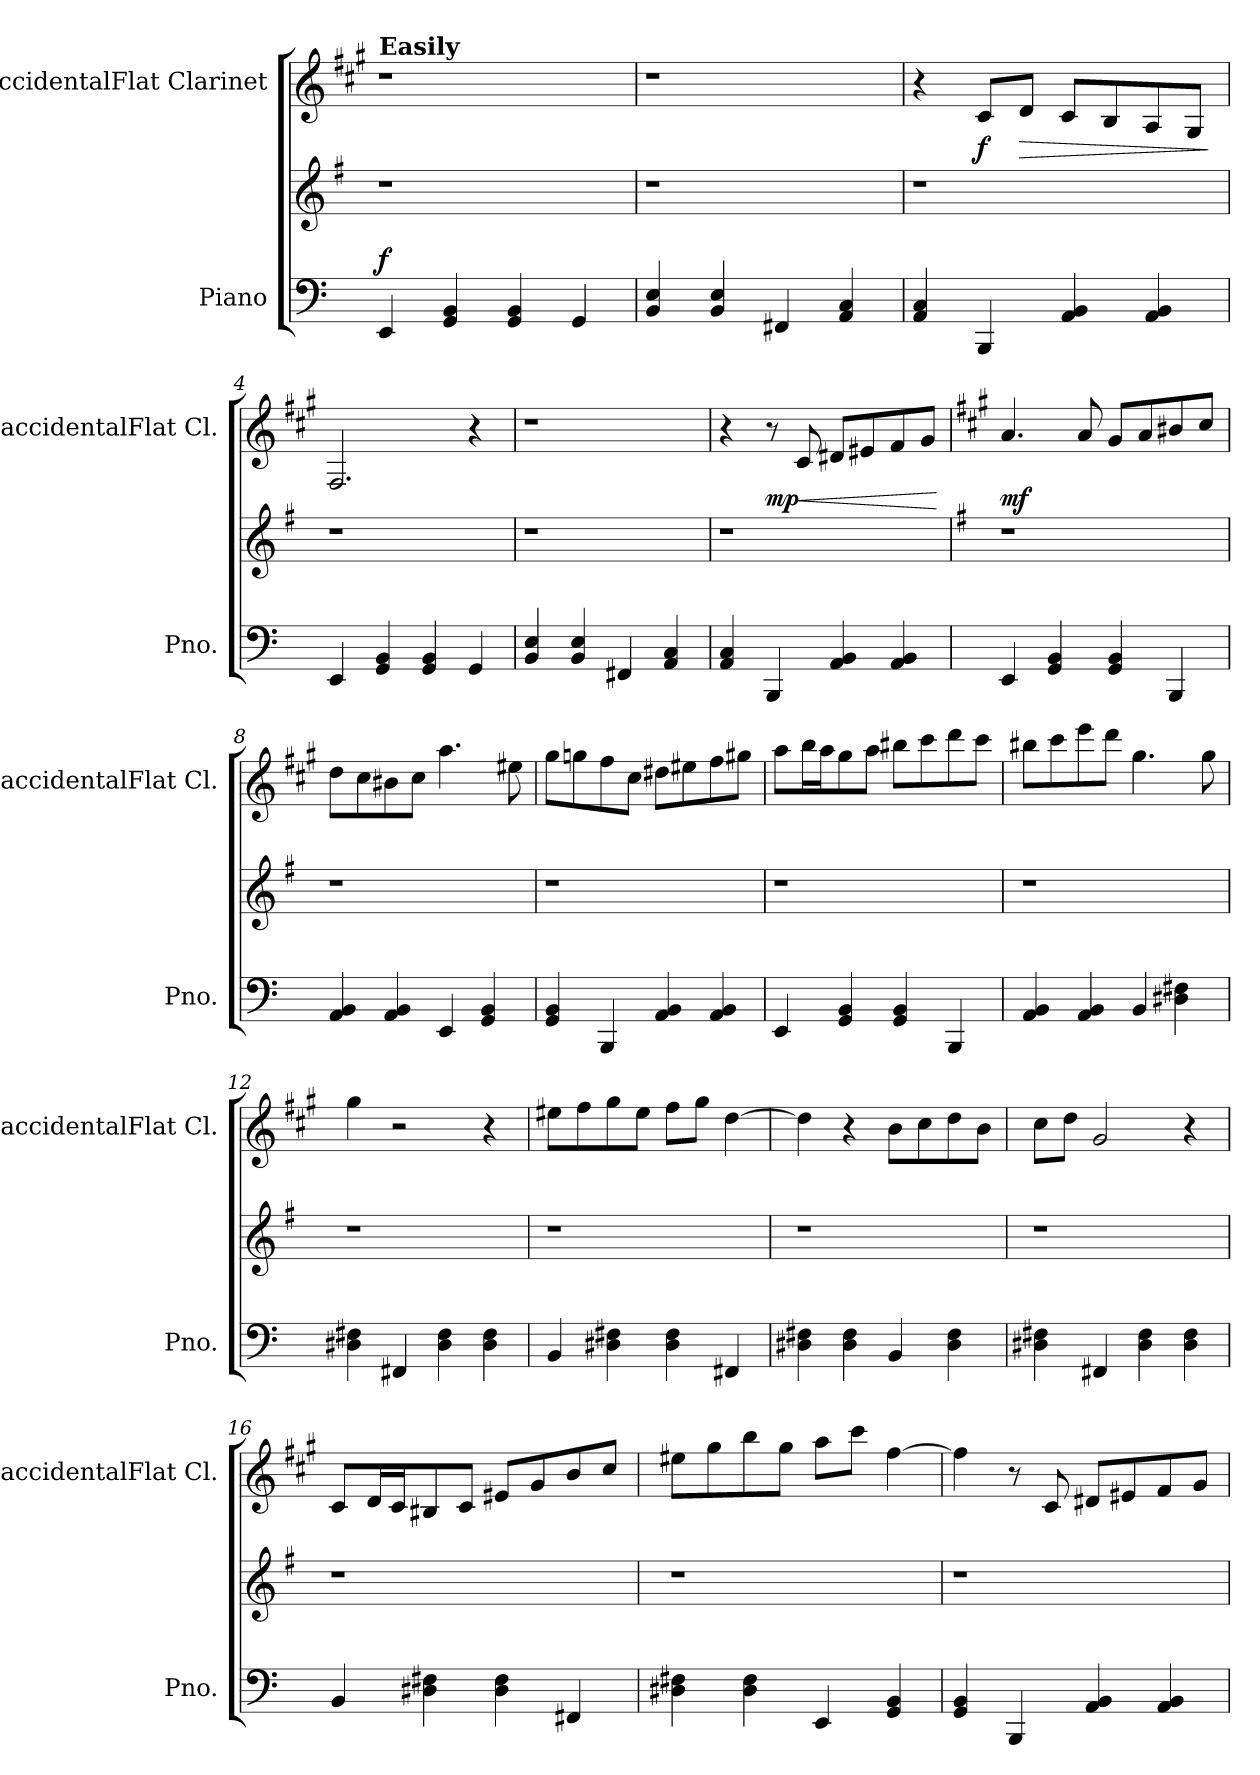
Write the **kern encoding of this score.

**kern	**kern	**dynam	**kern	**dynam
*part2	*part2	*part2	*part1	*part1
*staff3	*staff2	*staff2/3	*staff1	*staff1
*I"Piano	*	*	*I"BaccidentalFlat Clarinet	*
*I'Pno.	*	*	*I'BaccidentalFlat Cl.	*
*clefF4	*clefG2	*	*clefG2	*
*	*	*	*ITrd1c2	*
*	*k[f#]	*	*k[f#]	*
=1	=1	=1	=1	=1
!	!	!	!LO:TX:a:B:t=Easily	!
!	!	!LO:DY:a=2	!	!
4EE/	1r	f	1r	.
4GG/ 4BB/	.	.	.	.
4GG/ 4BB/	.	.	.	.
4GG/	.	.	.	.
=2	=2	=2	=2	=2
4BB/ 4E/	1r	.	1r	.
4BB/ 4E/	.	.	.	.
4FF#X/	.	.	.	.
4AA/ 4C/	.	.	.	.
=3	=3	=3	=3	=3
4AA/ 4C/	1r	.	4r	.
!	!	!	!	!LO:DY:b
4BBB/	.	.	8B/L	f
!	!	!	!	!LO:HP:b
.	.	.	8c/J	>
4AA/ 4BB/	.	.	8B/L	.
.	.	.	8A/	.
4AA/ 4BB/	.	.	8G/	.
.	.	.	8F#/J	.
.	.	.	.	]
=4	=4	=4	=4	=4
4EE/	1r	.	2.E/	.
4GG/ 4BB/	.	.	.	.
4GG/ 4BB/	.	.	.	.
4GG/	.	.	4r	.
=5	=5	=5	=5	=5
4BB/ 4E/	1r	.	1r	.
4BB/ 4E/	.	.	.	.
4FF#X/	.	.	.	.
4AA/ 4C/	.	.	.	.
!!LO:LB:g=z
=6	=6	=6	=6	=6
4AA/ 4C/	1r	.	4r	.
!	!	!	!	!LO:DY:b
4BBB/	.	.	8r	mp
!	!	!	!	!LO:HP:b
.	.	.	8B/	<
4AA/ 4BB/	.	.	8c#X/L	.
.	.	.	8d#X/	.
4AA/ 4BB/	.	.	8e/	.
.	.	.	8f#/J	.
.	.	.	.	[
=7	=7	=7	=7	=7
*	*	*	*k[f#]	*
!	!	!	!	!LO:DY:b
4EE/	1r	.	4.g/	mf
4GG/ 4BB/	.	.	.	.
.	.	.	8g/	.
4GG/ 4BB/	.	.	8f#/L	.
.	.	.	8g/	.
4BBB/	.	.	8a#X/	.
.	.	.	8b/J	.
=8	=8	=8	=8	=8
4AA/ 4BB/	1r	.	8cc\L	.
.	.	.	8b\	.
4AA/ 4BB/	.	.	8a#X\	.
.	.	.	8b\J	.
4EE/	.	.	4.gg\	.
4GG/ 4BB/	.	.	.	.
.	.	.	8dd#X\	.
=9	=9	=9	=9	=9
4GG/ 4BB/	1r	.	8ff#\L	.
.	.	.	8ffn\	.
4BBB/	.	.	8ee\	.
.	.	.	8b\J	.
4AA/ 4BB/	.	.	8cc#X\L	.
.	.	.	8dd#X\	.
4AA/ 4BB/	.	.	8ee\	.
.	.	.	8ff#X\J	.
!!LO:LB:g=z
=10	=10	=10	=10	=10
4EE/	1r	.	8gg\L	.
.	.	.	16aa\L	.
.	.	.	16gg\J	.
4GG/ 4BB/	.	.	8ff#\	.
.	.	.	8gg\J	.
4GG/ 4BB/	.	.	8aa#X\L	.
.	.	.	8bb\	.
4BBB/	.	.	8ccc\	.
.	.	.	8bb\J	.
=11	=11	=11	=11	=11
4AA/ 4BB/	1r	.	8aa#X\L	.
.	.	.	8bb\	.
4AA/ 4BB/	.	.	8ddd\	.
.	.	.	8ccc\J	.
4BB/	.	.	4.ff#\	.
4D#X\ 4F#X\	.	.	.	.
.	.	.	8ff#\	.
=12	=12	=12	=12	=12
4D#X\ 4F#X\	1r	.	4ff#\	.
4FF#X/	.	.	2r	.
4D#\ 4F#\	.	.	.	.
4D#\ 4F#\	.	.	4r	.
=13	=13	=13	=13	=13
4BB/	1r	.	8dd#X\L	.
.	.	.	8ee\	.
4D#X\ 4F#X\	.	.	8ff#\	.
.	.	.	8dd#\J	.
4D#\ 4F#\	.	.	8ee\L	.
.	.	.	8ff#\J	.
4FF#X/	.	.	[4cc\	.
!!LO:PB:g=z
=14	=14	=14	=14	=14
4D#X\ 4F#X\	1r	.	4cc\]	.
4D#\ 4F#\	.	.	4r	.
4BB/	.	.	8a\L	.
.	.	.	8b\	.
4D#\ 4F#\	.	.	8cc\	.
.	.	.	8a\J	.
=15	=15	=15	=15	=15
4D#X\ 4F#X\	1r	.	8b\L	.
.	.	.	8cc\J	.
4FF#X/	.	.	2f#/	.
4D#\ 4F#\	.	.	.	.
4D#\ 4F#\	.	.	4r	.
=16	=16	=16	=16	=16
4BB/	1r	.	8B/L	.
.	.	.	16c/L	.
.	.	.	16B/J	.
4D#X\ 4F#X\	.	.	8A#X/	.
.	.	.	8B/J	.
4D#\ 4F#\	.	.	8d#X/L	.
.	.	.	8f#/	.
4FF#X/	.	.	8a/	.
.	.	.	8b/J	.
=17	=17	=17	=17	=17
4D#X\ 4F#X\	1r	.	8dd#X\L	.
.	.	.	8ff#\	.
4D#\ 4F#\	.	.	8aa\	.
.	.	.	8ff#\J	.
4EE/	.	.	8gg\L	.
.	.	.	8bb\J	.
4GG/ 4BB/	.	.	[4ee\	.
!!LO:LB:g=z
=18	=18	=18	=18	=18
4GG/ 4BB/	1r	.	4ee\]	.
4BBB/	.	.	8r	.
.	.	.	8B/	.
4AA/ 4BB/	.	.	8c#X/L	.
.	.	.	8d#X/	.
4AA/ 4BB/	.	.	8e/	.
.	.	.	8f#/J	.
=	=	=	=	=
*-	*-	*-	*-	*-
